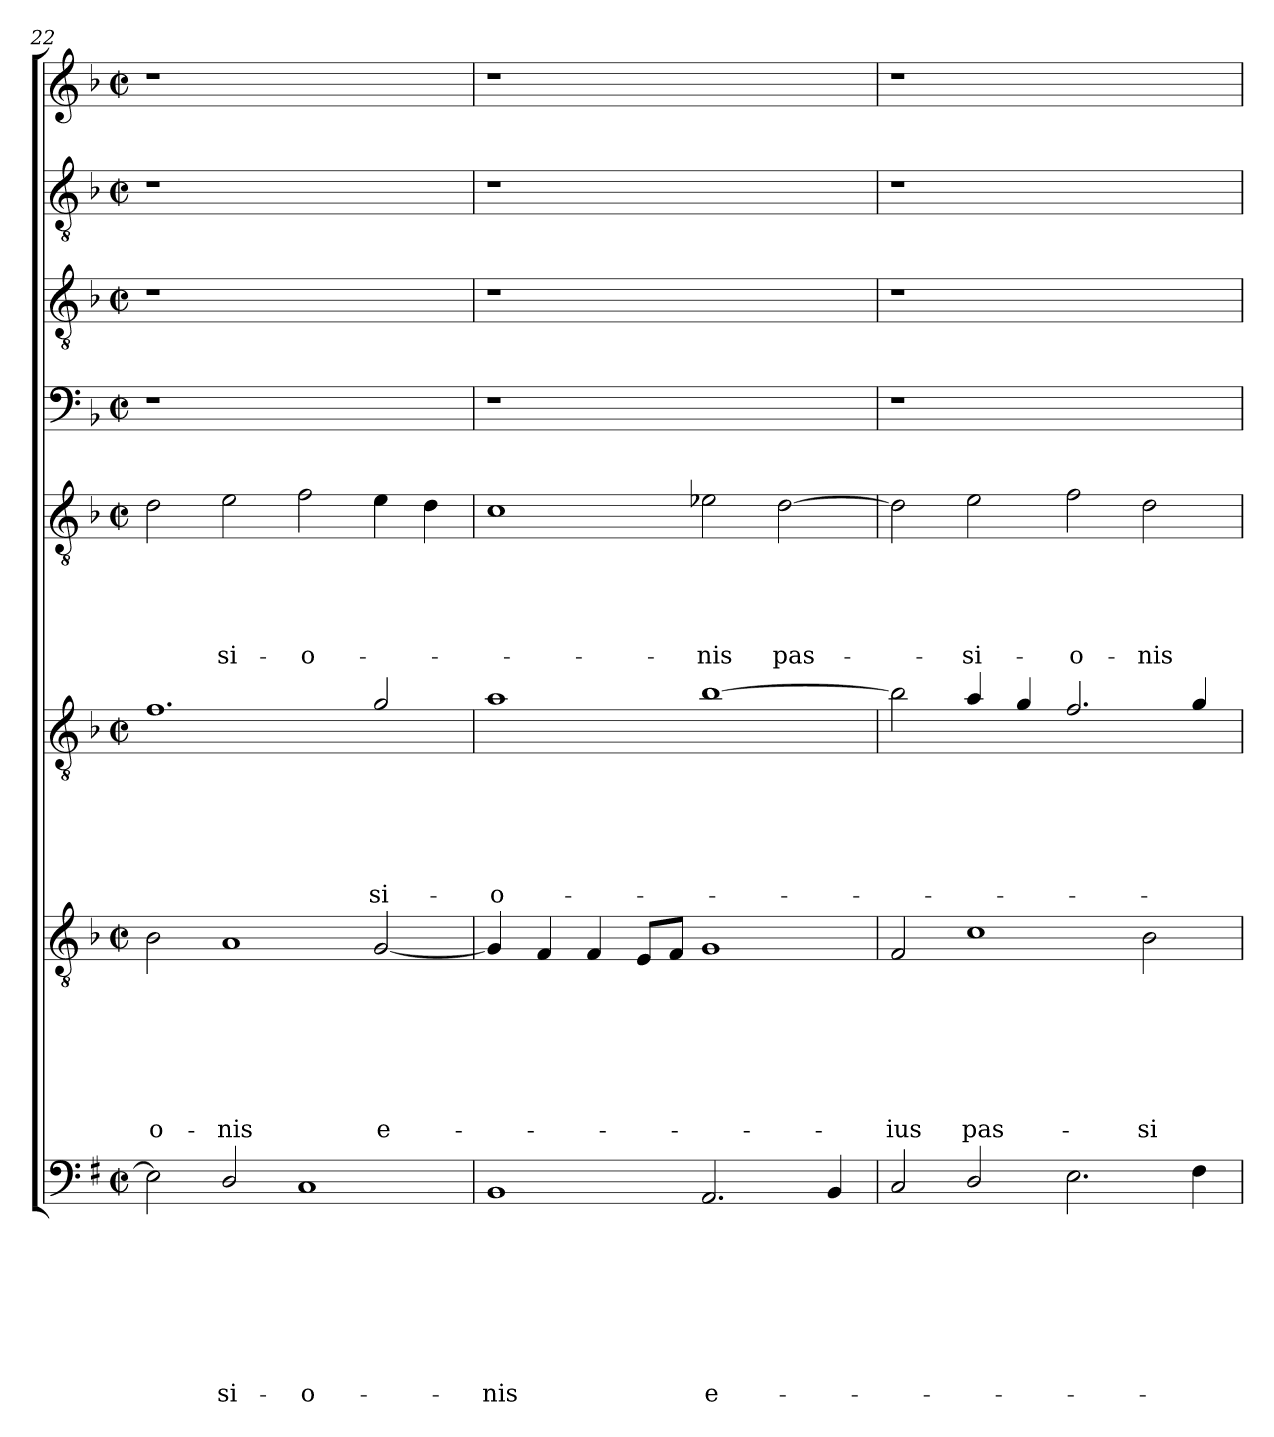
**kern	**text	**text	**text	**text	**text	**text	**text	**text	**kern	**text	**text	**text	**text	**text	**text	**text	**kern	**text	**text	**text	**text	**text	**text	**kern	**text	**text	**text	**text	**text	**kern	**kern	**kern	**kern
*part8	*part8	*part8	*part8	*part8	*part8	*part8	*part8	*part8	*part7	*part7	*part7	*part7	*part7	*part7	*part7	*part7	*part6	*part6	*part6	*part6	*part6	*part6	*part6	*part5	*part5	*part5	*part5	*part5	*part5	*part4	*part3	*part2	*part1
*staff8	*staff8	*staff8	*staff8	*staff8	*staff8	*staff8	*staff8	*staff8	*staff7	*staff7	*staff7	*staff7	*staff7	*staff7	*staff7	*staff7	*staff6	*staff6	*staff6	*staff6	*staff6	*staff6	*staff6	*staff5	*staff5	*staff5	*staff5	*staff5	*staff5	*staff4	*staff3	*staff2	*staff1
*clefF4	*	*	*	*	*	*	*	*	*clefGv2	*	*	*	*	*	*	*	*clefGv2	*	*	*	*	*	*	*clefGv2	*	*	*	*	*	*clefF4	*clefGv2	*clefGv2	*clefG2
*ITrd1c2	*	*	*	*	*	*	*	*	*	*	*	*	*	*	*	*	*ITrd8c14	*	*	*	*	*	*	*	*	*	*	*	*	*	*	*	*
*k[b-]	*	*	*	*	*	*	*	*	*k[b-]	*	*	*	*	*	*	*	*k[b-]	*	*	*	*	*	*	*k[b-]	*	*	*	*	*	*k[b-]	*k[b-]	*k[b-]	*k[b-]
*d:	*	*	*	*	*	*	*	*	*d:	*	*	*	*	*	*	*	*d:	*	*	*	*	*	*	*d:	*	*	*	*	*	*d:	*d:	*d:	*d:
*M2/2	*	*	*	*	*	*	*	*	*M2/2	*	*	*	*	*	*	*	*M2/2	*	*	*	*	*	*	*M2/2	*	*	*	*	*	*M2/2	*M2/2	*M2/2	*M2/2
*met(c|)	*	*	*	*	*	*	*	*	*met(c|)	*	*	*	*	*	*	*	*met(c|)	*	*	*	*	*	*	*met(c|)	*	*	*	*	*	*met(c|)	*met(c|)	*met(c|)	*met(c|)
=22	=22	=22	=22	=22	=22	=22	=22	=22	=22	=22	=22	=22	=22	=22	=22	=22	=22	=22	=22	=22	=22	=22	=22	=22	=22	=22	=22	=22	=22	=22	=22	=22	=22
!	!	!	!	!	!	!	!	!	!	!	!	!	!	!	!	!LO:LY:b	!	!	!	!	!	!	!	!	!	!	!	!	!	!	!	!	!
2D\]	.	.	.	.	.	.	.	.	2B-\	.	.	.	.	.	.	-o-	1.F	.	.	.	.	.	.	2d\	.	.	.	.	.	1r	1r	1r	1r
!	!	!	!	!	!	!	!	!LO:LY:b	!	!	!	!	!	!	!	!LO:LY:b	!	!	!	!	!	!	!	!	!	!	!	!	!LO:LY:b	!	!	!	!
2C/	.	.	.	.	.	.	.	-si-	1A	.	.	.	.	.	.	-nis	.	.	.	.	.	.	.	2e\	.	.	.	.	-si-	.	.	.	.
!	!	!	!	!	!	!	!	!LO:LY:b	!	!	!	!	!	!	!	!	!	!	!	!	!	!	!	!	!	!	!	!	!LO:LY:b	!	!	!	!
1BB-	.	.	.	.	.	.	.	-o-	.	.	.	.	.	.	.	.	.	.	.	.	.	.	.	2f\	.	.	.	.	-o-	1ryy	1ryy	1ryy	1ryy
!	!	!	!	!	!	!	!	!	!	!	!	!	!	!	!	!LO:LY:b	!	!	!	!	!	!	!LO:LY:b	!	!	!	!	!	!	!	!	!	!
.	.	.	.	.	.	.	.	.	[2G/	.	.	.	.	.	.	e-	2G/	.	.	.	.	.	-si-	4e\	.	.	.	.	.	.	.	.	.
.	.	.	.	.	.	.	.	.	.	.	.	.	.	.	.	.	.	.	.	.	.	.	.	4d\	.	.	.	.	.	.	.	.	.
=23	=23	=23	=23	=23	=23	=23	=23	=23	=23	=23	=23	=23	=23	=23	=23	=23	=23	=23	=23	=23	=23	=23	=23	=23	=23	=23	=23	=23	=23	=23	=23	=23	=23
!	!	!	!	!	!	!	!	!LO:LY:b	!	!	!	!	!	!	!	!	!	!	!	!	!	!	!LO:LY:b	!	!	!	!	!	!	!	!	!	!
1AA	.	.	.	.	.	.	.	-nis	4G/]	.	.	.	.	.	.	.	1A	.	.	.	.	.	-o-	1c	.	.	.	.	.	1r	1r	1r	1r
.	.	.	.	.	.	.	.	.	4F/	.	.	.	.	.	.	.	.	.	.	.	.	.	.	.	.	.	.	.	.	.	.	.	.
.	.	.	.	.	.	.	.	.	4F/	.	.	.	.	.	.	.	.	.	.	.	.	.	.	.	.	.	.	.	.	.	.	.	.
.	.	.	.	.	.	.	.	.	8E/L	.	.	.	.	.	.	.	.	.	.	.	.	.	.	.	.	.	.	.	.	.	.	.	.
.	.	.	.	.	.	.	.	.	8F/J	.	.	.	.	.	.	.	.	.	.	.	.	.	.	.	.	.	.	.	.	.	.	.	.
!	!	!	!	!	!	!	!	!LO:LY:b	!	!	!	!	!	!	!	!	!	!	!	!	!	!	!	!	!	!	!	!	!LO:LY:b	!	!	!	!
2.GG/	.	.	.	.	.	.	.	e-	1G	.	.	.	.	.	.	.	[1B-	.	.	.	.	.	.	2e-X\	.	.	.	.	-nis	1ryy	1ryy	1ryy	1ryy
!	!	!	!	!	!	!	!	!	!	!	!	!	!	!	!	!	!	!	!	!	!	!	!	!	!	!	!	!	!LO:LY:b	!	!	!	!
.	.	.	.	.	.	.	.	.	.	.	.	.	.	.	.	.	.	.	.	.	.	.	.	[2d\	.	.	.	.	pas-	.	.	.	.
4AA/	.	.	.	.	.	.	.	.	.	.	.	.	.	.	.	.	.	.	.	.	.	.	.	.	.	.	.	.	.	.	.	.	.
=24	=24	=24	=24	=24	=24	=24	=24	=24	=24	=24	=24	=24	=24	=24	=24	=24	=24	=24	=24	=24	=24	=24	=24	=24	=24	=24	=24	=24	=24	=24	=24	=24	=24
!	!	!	!	!	!	!	!	!	!	!	!	!	!	!	!	!LO:LY:b	!	!	!	!	!	!	!	!	!	!	!	!	!	!	!	!	!
2BB-/	.	.	.	.	.	.	.	.	2F/	.	.	.	.	.	.	-ius	2B-\]	.	.	.	.	.	.	2d\]	.	.	.	.	.	1r	1r	1r	1r
!	!	!	!	!	!	!	!	!	!	!	!	!	!	!	!	!LO:LY:b	!	!	!	!	!	!	!	!	!	!	!	!	!LO:LY:b	!	!	!	!
2C/	.	.	.	.	.	.	.	.	1c	.	.	.	.	.	.	pas-	4A/	.	.	.	.	.	.	2e\	.	.	.	.	-si-	.	.	.	.
.	.	.	.	.	.	.	.	.	.	.	.	.	.	.	.	.	4G/	.	.	.	.	.	.	.	.	.	.	.	.	.	.	.	.
!	!	!	!	!	!	!	!	!	!	!	!	!	!	!	!	!	!	!	!	!	!	!	!	!	!	!	!	!	!LO:LY:b	!	!	!	!
2.D\	.	.	.	.	.	.	.	.	.	.	.	.	.	.	.	.	2.F/	.	.	.	.	.	.	2f\	.	.	.	.	-o-	1ryy	1ryy	1ryy	1ryy
!	!	!	!	!	!	!	!	!	!	!	!	!	!	!	!	!LO:LY:b	!	!	!	!	!	!	!	!	!	!	!	!	!LO:LY:b	!	!	!	!
.	.	.	.	.	.	.	.	.	2B-\	.	.	.	.	.	.	-si-	.	.	.	.	.	.	.	2d\	.	.	.	.	-nis	.	.	.	.
4E\	.	.	.	.	.	.	.	.	.	.	.	.	.	.	.	.	4G/	.	.	.	.	.	.	.	.	.	.	.	.	.	.	.	.
=	=	=	=	=	=	=	=	=	=	=	=	=	=	=	=	=	=	=	=	=	=	=	=	=	=	=	=	=	=	=	=	=	=
*-	*-	*-	*-	*-	*-	*-	*-	*-	*-	*-	*-	*-	*-	*-	*-	*-	*-	*-	*-	*-	*-	*-	*-	*-	*-	*-	*-	*-	*-	*-	*-	*-	*-
